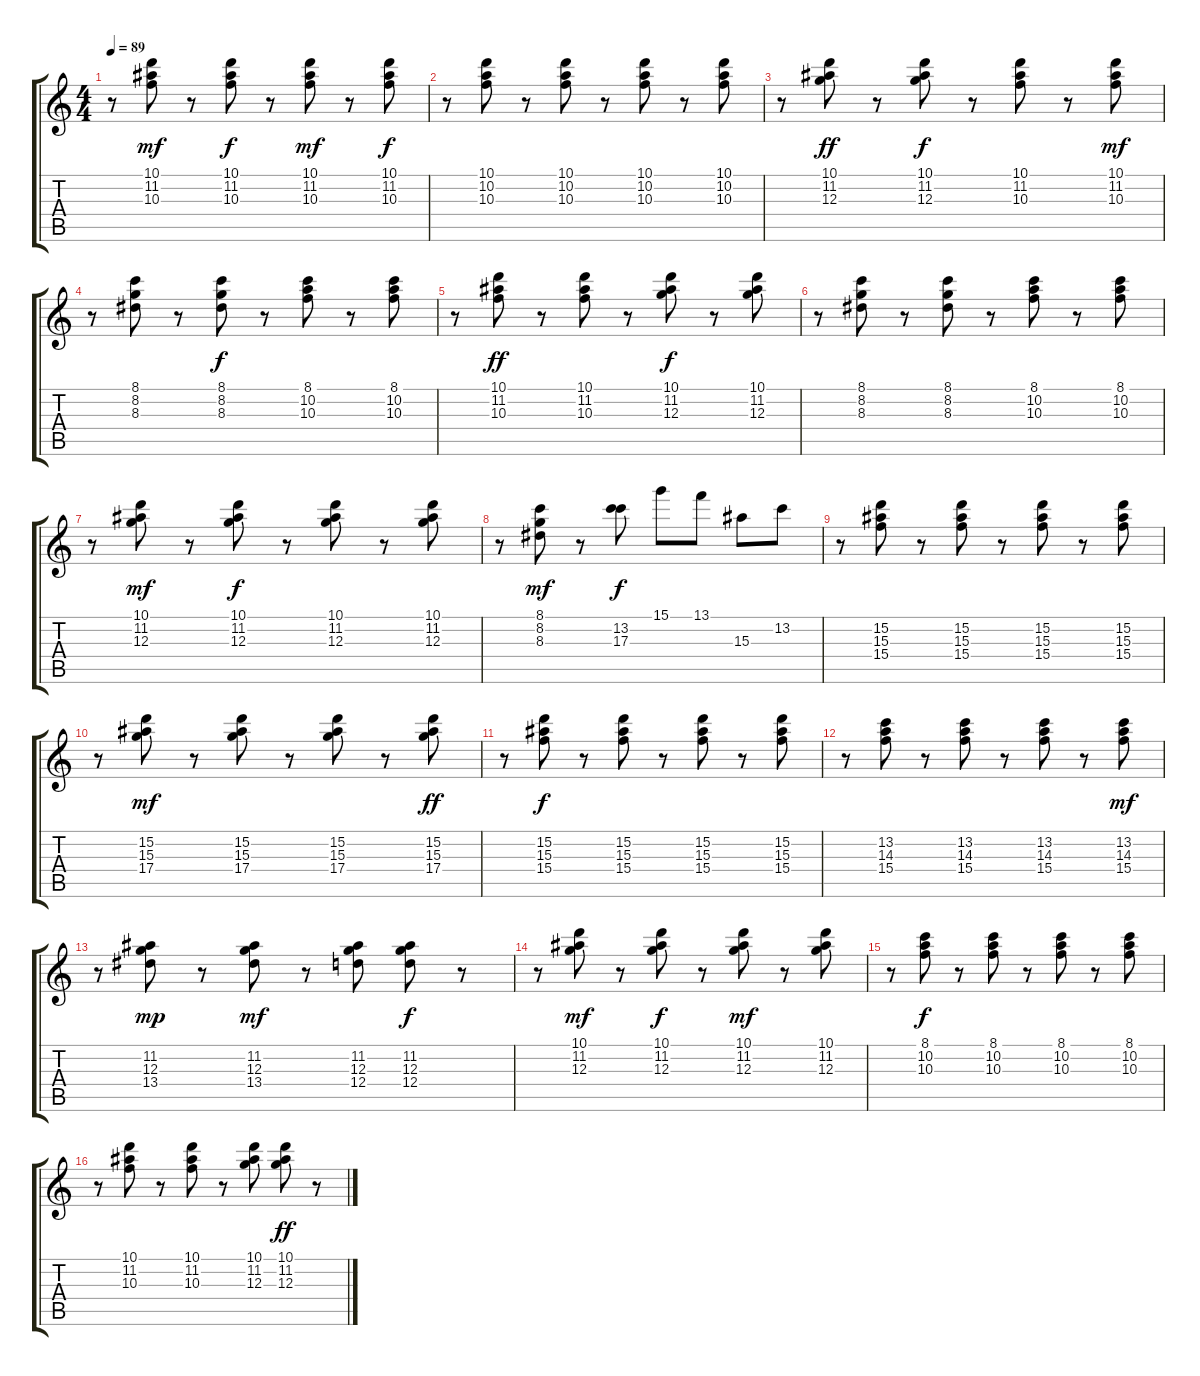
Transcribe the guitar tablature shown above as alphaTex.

\track "" {instrument electricguitarclean}
\staff {score tabs}
\tuning (E4 B3 G3 D3 A2 E2) {hide}
\ts (4 4)
\tempo 89
\clef g2
\ks c
r.8{dy ff} (10.1 11.2 10.3).8{dy mf} r.8 (10.1 11.2 10.3).8{dy f} r.8 (10.1 11.2 10.3).8{dy mf} r.8 (10.1 11.2 10.3).8{dy f} |
r.8 (10.1 10.2 10.3).8 r.8 (10.1 10.2 10.3).8 r.8 (10.1 10.2 10.3).8 r.8 (10.1 10.2 10.3).8 |
r.8 (10.1 11.2 12.3).8{dy ff} r.8 (10.1 11.2 12.3).8{dy f} r.8 (10.1 11.2 10.3).8 r.8 (10.1 11.2 10.3).8{dy mf} |
r.8 (8.1 8.2 8.3).8 r.8 (8.1 8.2 8.3).8{dy f} r.8 (8.1 10.2 10.3).8 r.8 (8.1 10.2 10.3).8 |
r.8 (10.1 11.2 10.3).8{dy ff} r.8 (10.1 11.2 10.3).8 r.8 (10.1 11.2 12.3).8{dy f} r.8 (10.1 11.2 12.3).8 |
r.8 (8.1 8.2 8.3).8 r.8 (8.1 8.2 8.3).8 r.8 (8.1 10.2 10.3).8 r.8 (8.1 10.2 10.3).8 |
r.8 (10.1 11.2 12.3).8{dy mf} r.8 (10.1 11.2 12.3).8{dy f} r.8 (10.1 11.2 12.3).8 r.8 (10.1 11.2 12.3).8 |
r.8 (8.1 8.2 8.3).8{dy mf} r.8 (13.2 17.3).8{dy f} 15.1.8 13.1.8 15.3.8 13.2.8 |
r.8 (15.2 15.3 15.4).8 r.8 (15.2 15.3 15.4).8 r.8 (15.2 15.3 15.4).8 r.8 (15.2 15.3 15.4).8 |
r.8 (15.2 15.3 17.4).8{dy mf} r.8 (15.2 15.3 17.4).8 r.8 (15.2 15.3 17.4).8 r.8 (15.2 15.3 17.4).8{dy ff} |
r.8 (15.2 15.3 15.4).8{dy f} r.8 (15.2 15.3 15.4).8 r.8 (15.2 15.3 15.4).8 r.8 (15.2 15.3 15.4).8 |
r.8 (13.2 14.3 15.4).8 r.8 (13.2 14.3 15.4).8 r.8 (13.2 14.3 15.4).8 r.8 (13.2 14.3 15.4).8{dy mf} |
r.8 (11.2 12.3 13.4).8{dy mp} r.8 (11.2 12.3 13.4).8{dy mf} r.8 (11.2 12.3 12.4).8 (11.2 12.3 12.4).8{dy f} r.8 |
r.8 (10.1 11.2 12.3).8{dy mf} r.8 (10.1 11.2 12.3).8{dy f} r.8 (10.1 11.2 12.3).8{dy mf} r.8 (10.1 11.2 12.3).8 |
r.8 (8.1 10.2 10.3).8{dy f} r.8 (8.1 10.2 10.3).8 r.8 (8.1 10.2 10.3).8 r.8 (8.1 10.2 10.3).8 |
r.8 (10.1 11.2 10.3).8 r.8 (10.1 11.2 10.3).8 r.8 (10.1 11.2 12.3).8 (10.1 11.2 12.3).8{dy ff} r.8
